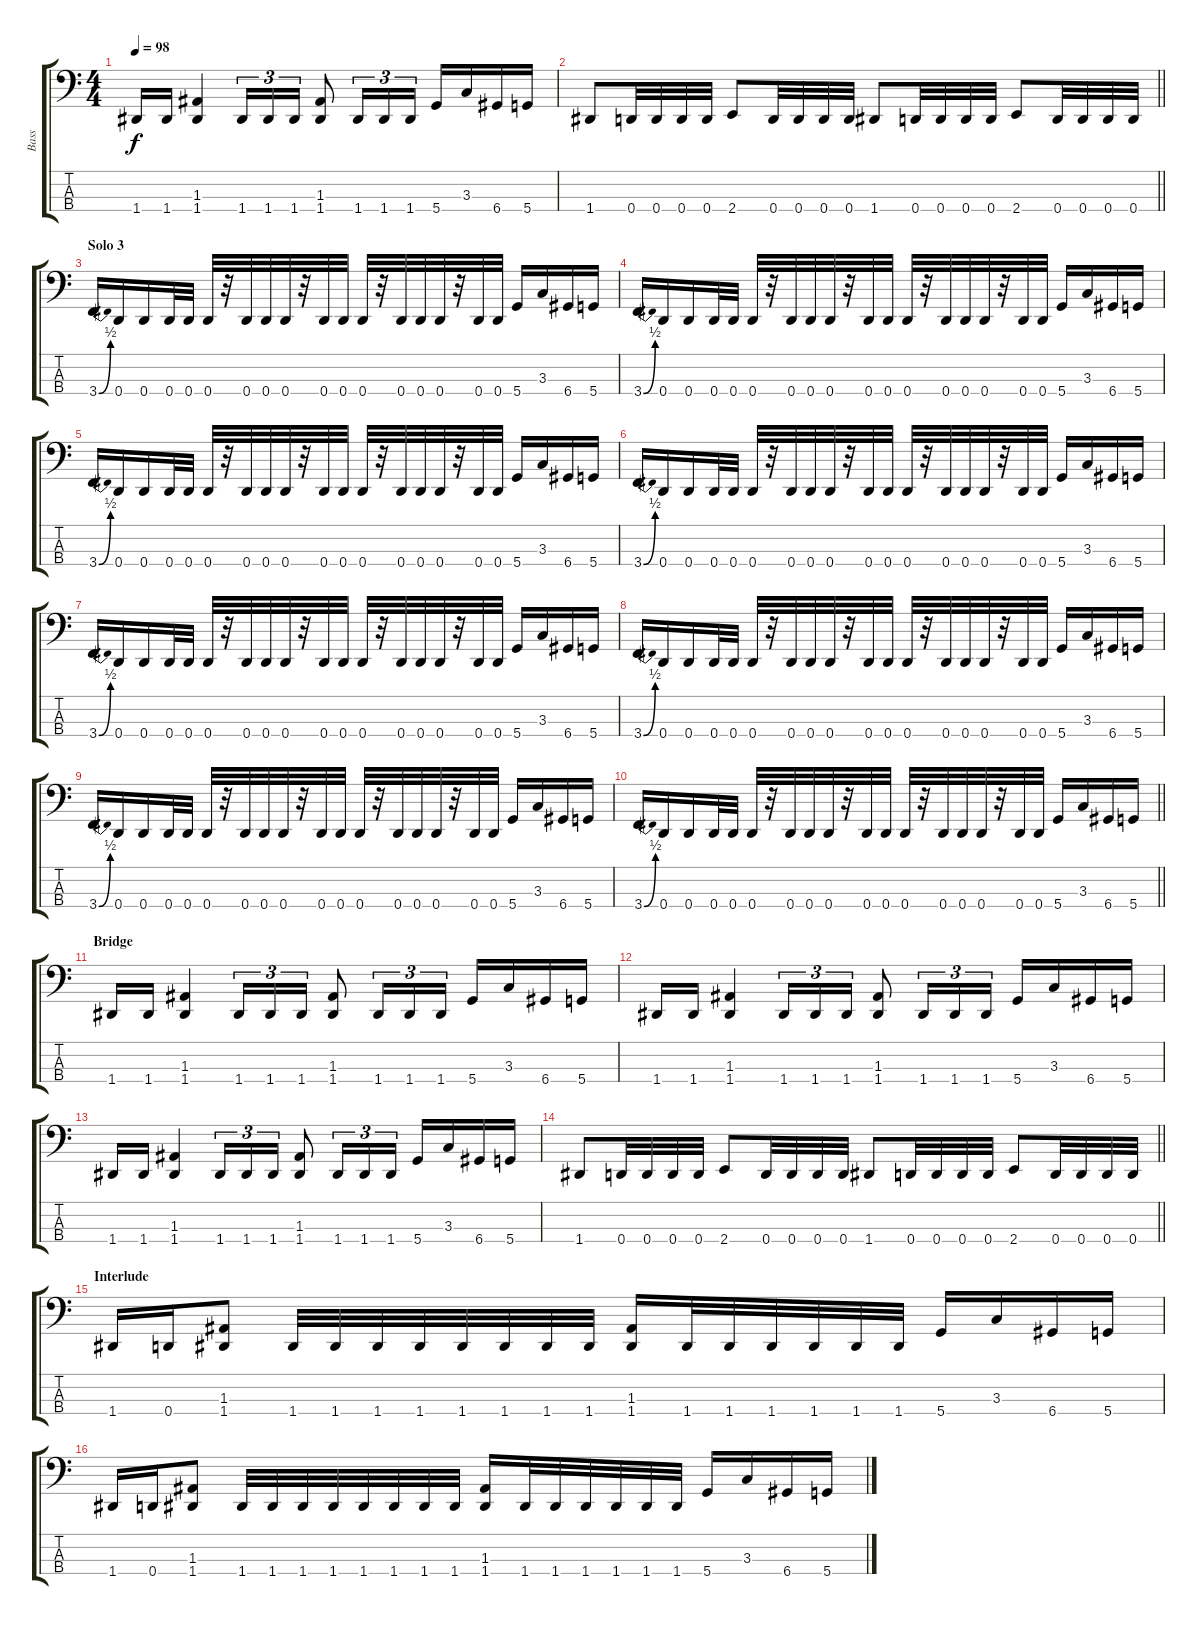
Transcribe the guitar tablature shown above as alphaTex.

\track ("Bass" "Bass") {instrument distortionguitar}
\staff {score tabs}
\tuning (G2 D2 A1 D1) {hide}
\ts (4 4)
\tempo 98
\clef f4
\ks c
1.4.16{dy f} 1.4.16 (1.3 1.4).4 1.4.16{tu (3 2)} 1.4.16{tu (3 2)} 1.4.16{tu (3 2)} (1.3 1.4).8 1.4.16{tu (3 2)} 1.4.16{tu (3 2)} 1.4.16{tu (3 2)} 5.4.16 3.3.16 6.4.16 5.4.16 |
\barLineRight lightlight
1.4.8 0.4.32 0.4.32 0.4.32 0.4.32 2.4.8 0.4.32 0.4.32 0.4.32 0.4.32 1.4.8 0.4.32 0.4.32 0.4.32 0.4.32 2.4.8 0.4.32 0.4.32 0.4.32 0.4.32 |
\section ("" "Solo 3")
3.4{be (bend 0 0 60 2)}.16 0.4.16 0.4.16 0.4.32 0.4.32 0.4.32 r.32 0.4.32 0.4.32 0.4.32 r.32 0.4.32 0.4.32 0.4.32 r.32 0.4.32 0.4.32 0.4.32 r.32 0.4.32 0.4.32 5.4.16 3.3.16 6.4.16 5.4.16 |
3.4{be (bend 0 0 60 2)}.16 0.4.16 0.4.16 0.4.32 0.4.32 0.4.32 r.32 0.4.32 0.4.32 0.4.32 r.32 0.4.32 0.4.32 0.4.32 r.32 0.4.32 0.4.32 0.4.32 r.32 0.4.32 0.4.32 5.4.16 3.3.16 6.4.16 5.4.16 |
3.4{be (bend 0 0 60 2)}.16 0.4.16 0.4.16 0.4.32 0.4.32 0.4.32 r.32 0.4.32 0.4.32 0.4.32 r.32 0.4.32 0.4.32 0.4.32 r.32 0.4.32 0.4.32 0.4.32 r.32 0.4.32 0.4.32 5.4.16 3.3.16 6.4.16 5.4.16 |
3.4{be (bend 0 0 60 2)}.16 0.4.16 0.4.16 0.4.32 0.4.32 0.4.32 r.32 0.4.32 0.4.32 0.4.32 r.32 0.4.32 0.4.32 0.4.32 r.32 0.4.32 0.4.32 0.4.32 r.32 0.4.32 0.4.32 5.4.16 3.3.16 6.4.16 5.4.16 |
3.4{be (bend 0 0 60 2)}.16 0.4.16 0.4.16 0.4.32 0.4.32 0.4.32 r.32 0.4.32 0.4.32 0.4.32 r.32 0.4.32 0.4.32 0.4.32 r.32 0.4.32 0.4.32 0.4.32 r.32 0.4.32 0.4.32 5.4.16 3.3.16 6.4.16 5.4.16 |
3.4{be (bend 0 0 60 2)}.16 0.4.16 0.4.16 0.4.32 0.4.32 0.4.32 r.32 0.4.32 0.4.32 0.4.32 r.32 0.4.32 0.4.32 0.4.32 r.32 0.4.32 0.4.32 0.4.32 r.32 0.4.32 0.4.32 5.4.16 3.3.16 6.4.16 5.4.16 |
3.4{be (bend 0 0 60 2)}.16 0.4.16 0.4.16 0.4.32 0.4.32 0.4.32 r.32 0.4.32 0.4.32 0.4.32 r.32 0.4.32 0.4.32 0.4.32 r.32 0.4.32 0.4.32 0.4.32 r.32 0.4.32 0.4.32 5.4.16 3.3.16 6.4.16 5.4.16 |
\barLineRight lightlight
3.4{be (bend 0 0 60 2)}.16 0.4.16 0.4.16 0.4.32 0.4.32 0.4.32 r.32 0.4.32 0.4.32 0.4.32 r.32 0.4.32 0.4.32 0.4.32 r.32 0.4.32 0.4.32 0.4.32 r.32 0.4.32 0.4.32 5.4.16 3.3.16 6.4.16 5.4.16 |
\section ("" "Bridge")
1.4.16 1.4.16 (1.3 1.4).4 1.4.16{tu (3 2)} 1.4.16{tu (3 2)} 1.4.16{tu (3 2)} (1.3 1.4).8 1.4.16{tu (3 2)} 1.4.16{tu (3 2)} 1.4.16{tu (3 2)} 5.4.16 3.3.16 6.4.16 5.4.16 |
1.4.16 1.4.16 (1.3 1.4).4 1.4.16{tu (3 2)} 1.4.16{tu (3 2)} 1.4.16{tu (3 2)} (1.3 1.4).8 1.4.16{tu (3 2)} 1.4.16{tu (3 2)} 1.4.16{tu (3 2)} 5.4.16 3.3.16 6.4.16 5.4.16 |
1.4.16 1.4.16 (1.3 1.4).4 1.4.16{tu (3 2)} 1.4.16{tu (3 2)} 1.4.16{tu (3 2)} (1.3 1.4).8 1.4.16{tu (3 2)} 1.4.16{tu (3 2)} 1.4.16{tu (3 2)} 5.4.16 3.3.16 6.4.16 5.4.16 |
\barLineRight lightlight
1.4.8 0.4.32 0.4.32 0.4.32 0.4.32 2.4.8 0.4.32 0.4.32 0.4.32 0.4.32 1.4.8 0.4.32 0.4.32 0.4.32 0.4.32 2.4.8 0.4.32 0.4.32 0.4.32 0.4.32 |
\section ("" "Interlude")
1.4.16 0.4.16 (1.3 1.4).8 1.4.32 1.4.32 1.4.32 1.4.32 1.4.32 1.4.32 1.4.32 1.4.32 (1.3 1.4).16 1.4.32 1.4.32 1.4.32 1.4.32 1.4.32 1.4.32 5.4.16 3.3.16 6.4.16 5.4.16 |
1.4.16 0.4.16 (1.3 1.4).8 1.4.32 1.4.32 1.4.32 1.4.32 1.4.32 1.4.32 1.4.32 1.4.32 (1.3 1.4).16 1.4.32 1.4.32 1.4.32 1.4.32 1.4.32 1.4.32 5.4.16 3.3.16 6.4.16 5.4.16
